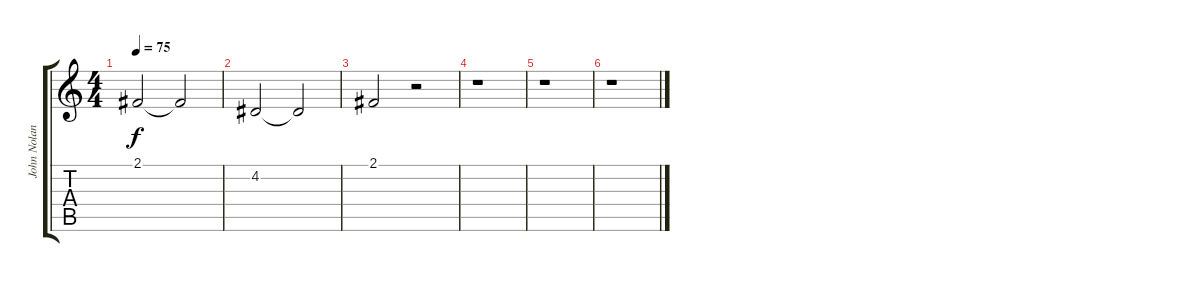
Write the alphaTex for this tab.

\track ("John Nolan (Backup Vocals)" "John Nolan") {instrument lead4chiff}
\staff {score tabs}
\tuning (E4 B3 G3 D3 A2 E2) {hide}
\ts (4 4)
\tempo 75
\clef g2
\ks c
2.1{t}.2{dy f} 2.1{t}.2 |
4.2.2 4.2{t}.2 |
2.1.2 r.2 |
r.1 |
r.1 |
r.1
